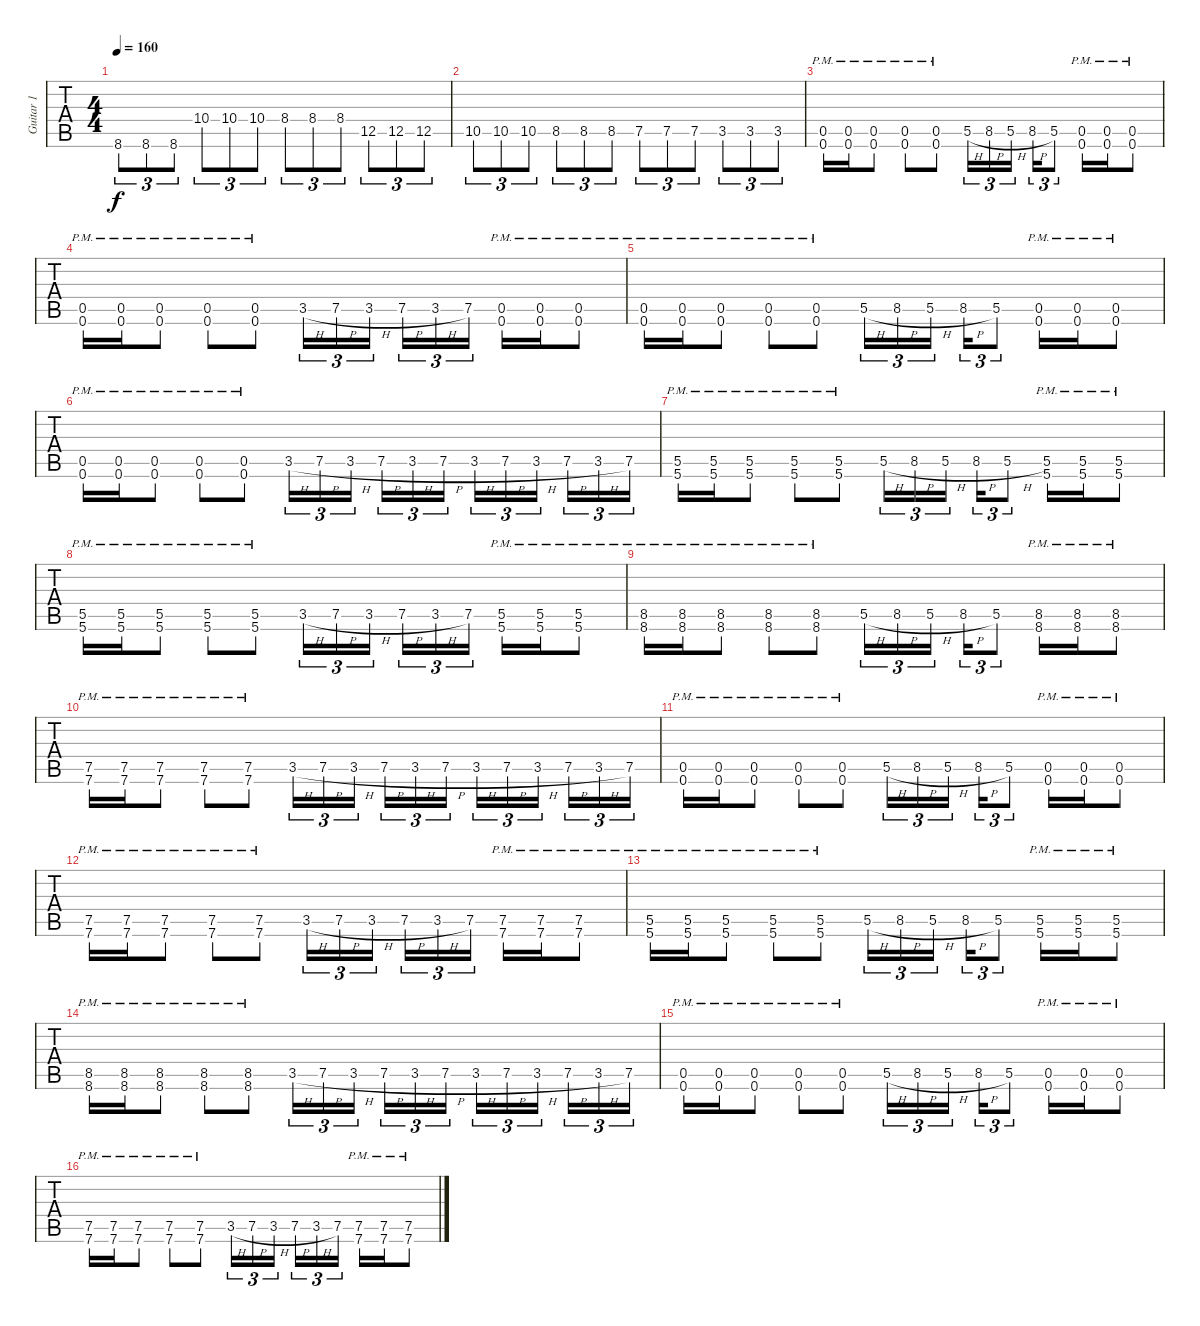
\track ("Guitar 1" "Guitar 1") {instrument distortionguitar}
\staff {tabs}
\tuning (D4 A3 F3 C3 G2 C2) {hide}
\ts (4 4)
\tempo 160
\clef g2
\ks c
8.6.8{tu (3 2) dy f} 8.6.8{tu (3 2)} 8.6.8{tu (3 2)} 10.4.8{tu (3 2)} 10.4.8{tu (3 2)} 10.4.8{tu (3 2)} 8.4.8{tu (3 2)} 8.4.8{tu (3 2)} 8.4.8{tu (3 2)} 12.5.8{tu (3 2)} 12.5.8{tu (3 2)} 12.5.8{tu (3 2)} |
10.5.8{tu (3 2)} 10.5.8{tu (3 2)} 10.5.8{tu (3 2)} 8.5.8{tu (3 2)} 8.5.8{tu (3 2)} 8.5.8{tu (3 2)} 7.5.8{tu (3 2)} 7.5.8{tu (3 2)} 7.5.8{tu (3 2)} 3.5.8{tu (3 2)} 3.5.8{tu (3 2)} 3.5.8{tu (3 2)} |
(0.5{pm} 0.6{pm}).16 (0.5{pm} 0.6{pm}).16 (0.5{pm} 0.6{pm}).8 (0.5{pm} 0.6{pm}).8 (0.5{pm} 0.6{pm}).8 5.5{h}.16{tu (3 2)} 8.5{h}.16{tu (3 2)} 5.5{h}.16{tu (3 2) beam splitsecondary} 8.5{h}.16{tu (3 2)} 5.5.8{tu (3 2)} (0.5{pm} 0.6{pm}).16 (0.5{pm} 0.6{pm}).16 (0.5{pm} 0.6{pm}).8 |
(0.5{pm} 0.6{pm}).16 (0.5{pm} 0.6{pm}).16 (0.5{pm} 0.6{pm}).8 (0.5{pm} 0.6{pm}).8 (0.5{pm} 0.6{pm}).8 3.5{h}.16{tu (3 2)} 7.5{h}.16{tu (3 2)} 3.5{h}.16{tu (3 2) beam splitsecondary} 7.5{h}.16{tu (3 2)} 3.5{h}.16{tu (3 2)} 7.5.16{tu (3 2)} (0.5{pm} 0.6{pm}).16 (0.5{pm} 0.6{pm}).16 (0.5{pm} 0.6{pm}).8 |
(0.5{pm} 0.6{pm}).16 (0.5{pm} 0.6{pm}).16 (0.5{pm} 0.6{pm}).8 (0.5{pm} 0.6{pm}).8 (0.5{pm} 0.6{pm}).8 5.5{h}.16{tu (3 2)} 8.5{h}.16{tu (3 2)} 5.5{h}.16{tu (3 2) beam splitsecondary} 8.5{h}.16{tu (3 2)} 5.5.8{tu (3 2)} (0.5{pm} 0.6{pm}).16 (0.5{pm} 0.6{pm}).16 (0.5{pm} 0.6{pm}).8 |
(0.5{pm} 0.6{pm}).16 (0.5{pm} 0.6{pm}).16 (0.5{pm} 0.6{pm}).8 (0.5{pm} 0.6{pm}).8 (0.5{pm} 0.6{pm}).8 3.5{h}.16{tu (3 2)} 7.5{h}.16{tu (3 2)} 3.5{h}.16{tu (3 2) beam splitsecondary} 7.5{h}.16{tu (3 2)} 3.5{h}.16{tu (3 2)} 7.5{h}.16{tu (3 2)} 3.5{h}.16{tu (3 2)} 7.5{h}.16{tu (3 2)} 3.5{h}.16{tu (3 2) beam splitsecondary} 7.5{h}.16{tu (3 2)} 3.5{h}.16{tu (3 2)} 7.5.16{tu (3 2)} |
(5.5{pm} 5.6{pm}).16 (5.5{pm} 5.6{pm}).16 (5.5{pm} 5.6{pm}).8 (5.5{pm} 5.6{pm}).8 (5.5{pm} 5.6{pm}).8 5.5{h}.16{tu (3 2)} 8.5{h}.16{tu (3 2)} 5.5{h}.16{tu (3 2) beam splitsecondary} 8.5{h}.16{tu (3 2)} 5.5{h}.8{tu (3 2)} (5.5{pm} 5.6{pm}).16 (5.5{pm} 5.6{pm}).16 (5.5{pm} 5.6{pm}).8 |
(5.5{pm} 5.6{pm}).16 (5.5{pm} 5.6{pm}).16 (5.5{pm} 5.6{pm}).8 (5.5{pm} 5.6{pm}).8 (5.5{pm} 5.6{pm}).8 3.5{h}.16{tu (3 2)} 7.5{h}.16{tu (3 2)} 3.5{h}.16{tu (3 2) beam splitsecondary} 7.5{h}.16{tu (3 2)} 3.5{h}.16{tu (3 2)} 7.5.16{tu (3 2)} (5.5{pm} 5.6{pm}).16 (5.5{pm} 5.6{pm}).16 (5.5{pm} 5.6{pm}).8 |
(8.5{pm} 8.6{pm}).16 (8.5{pm} 8.6{pm}).16 (8.5{pm} 8.6{pm}).8 (8.5{pm} 8.6{pm}).8 (8.5{pm} 8.6{pm}).8 5.5{h}.16{tu (3 2)} 8.5{h}.16{tu (3 2)} 5.5{h}.16{tu (3 2) beam splitsecondary} 8.5{h}.16{tu (3 2)} 5.5.8{tu (3 2)} (8.5{pm} 8.6{pm}).16 (8.5{pm} 8.6{pm}).16 (8.5{pm} 8.6{pm}).8 |
(7.5{pm} 7.6{pm}).16 (7.5{pm} 7.6{pm}).16 (7.5{pm} 7.6{pm}).8 (7.5{pm} 7.6{pm}).8 (7.5{pm} 7.6{pm}).8 3.5{h}.16{tu (3 2)} 7.5{h}.16{tu (3 2)} 3.5{h}.16{tu (3 2) beam splitsecondary} 7.5{h}.16{tu (3 2)} 3.5{h}.16{tu (3 2)} 7.5{h}.16{tu (3 2)} 3.5{h}.16{tu (3 2)} 7.5{h}.16{tu (3 2)} 3.5{h}.16{tu (3 2) beam splitsecondary} 7.5{h}.16{tu (3 2)} 3.5{h}.16{tu (3 2)} 7.5.16{tu (3 2)} |
(0.5{pm} 0.6{pm}).16 (0.5{pm} 0.6{pm}).16 (0.5{pm} 0.6{pm}).8 (0.5{pm} 0.6{pm}).8 (0.5{pm} 0.6{pm}).8 5.5{h}.16{tu (3 2)} 8.5{h}.16{tu (3 2)} 5.5{h}.16{tu (3 2) beam splitsecondary} 8.5{h}.16{tu (3 2)} 5.5.8{tu (3 2)} (0.5{pm} 0.6{pm}).16 (0.5{pm} 0.6{pm}).16 (0.5{pm} 0.6{pm}).8 |
(7.5{pm} 7.6{pm}).16 (7.5{pm} 7.6{pm}).16 (7.5{pm} 7.6{pm}).8 (7.5{pm} 7.6{pm}).8 (7.5{pm} 7.6{pm}).8 3.5{h}.16{tu (3 2)} 7.5{h}.16{tu (3 2)} 3.5{h}.16{tu (3 2) beam splitsecondary} 7.5{h}.16{tu (3 2)} 3.5{h}.16{tu (3 2)} 7.5.16{tu (3 2)} (7.5{pm} 7.6{pm}).16 (7.5{pm} 7.6{pm}).16 (7.5{pm} 7.6{pm}).8 |
(5.5{pm} 5.6{pm}).16 (5.5{pm} 5.6{pm}).16 (5.5{pm} 5.6{pm}).8 (5.5{pm} 5.6{pm}).8 (5.5{pm} 5.6{pm}).8 5.5{h}.16{tu (3 2)} 8.5{h}.16{tu (3 2)} 5.5{h}.16{tu (3 2) beam splitsecondary} 8.5{h}.16{tu (3 2)} 5.5.8{tu (3 2)} (5.5{pm} 5.6{pm}).16 (5.5{pm} 5.6{pm}).16 (5.5{pm} 5.6{pm}).8 |
(8.5{pm} 8.6{pm}).16 (8.5{pm} 8.6{pm}).16 (8.5{pm} 8.6{pm}).8 (8.5{pm} 8.6{pm}).8 (8.5{pm} 8.6{pm}).8 3.5{h}.16{tu (3 2)} 7.5{h}.16{tu (3 2)} 3.5{h}.16{tu (3 2) beam splitsecondary} 7.5{h}.16{tu (3 2)} 3.5{h}.16{tu (3 2)} 7.5{h}.16{tu (3 2)} 3.5{h}.16{tu (3 2)} 7.5{h}.16{tu (3 2)} 3.5{h}.16{tu (3 2) beam splitsecondary} 7.5{h}.16{tu (3 2)} 3.5{h}.16{tu (3 2)} 7.5.16{tu (3 2)} |
(0.5{pm} 0.6{pm}).16 (0.5{pm} 0.6{pm}).16 (0.5{pm} 0.6{pm}).8 (0.5{pm} 0.6{pm}).8 (0.5{pm} 0.6{pm}).8 5.5{h}.16{tu (3 2)} 8.5{h}.16{tu (3 2)} 5.5{h}.16{tu (3 2) beam splitsecondary} 8.5{h}.16{tu (3 2)} 5.5.8{tu (3 2)} (0.5{pm} 0.6{pm}).16 (0.5{pm} 0.6{pm}).16 (0.5{pm} 0.6{pm}).8 |
(7.5{pm} 7.6{pm}).16 (7.5{pm} 7.6{pm}).16 (7.5{pm} 7.6{pm}).8 (7.5{pm} 7.6{pm}).8 (7.5{pm} 7.6{pm}).8 3.5{h}.16{tu (3 2)} 7.5{h}.16{tu (3 2)} 3.5{h}.16{tu (3 2) beam splitsecondary} 7.5{h}.16{tu (3 2)} 3.5{h}.16{tu (3 2)} 7.5.16{tu (3 2)} (7.5{pm} 7.6{pm}).16 (7.5{pm} 7.6{pm}).16 (7.5{pm} 7.6{pm}).8
